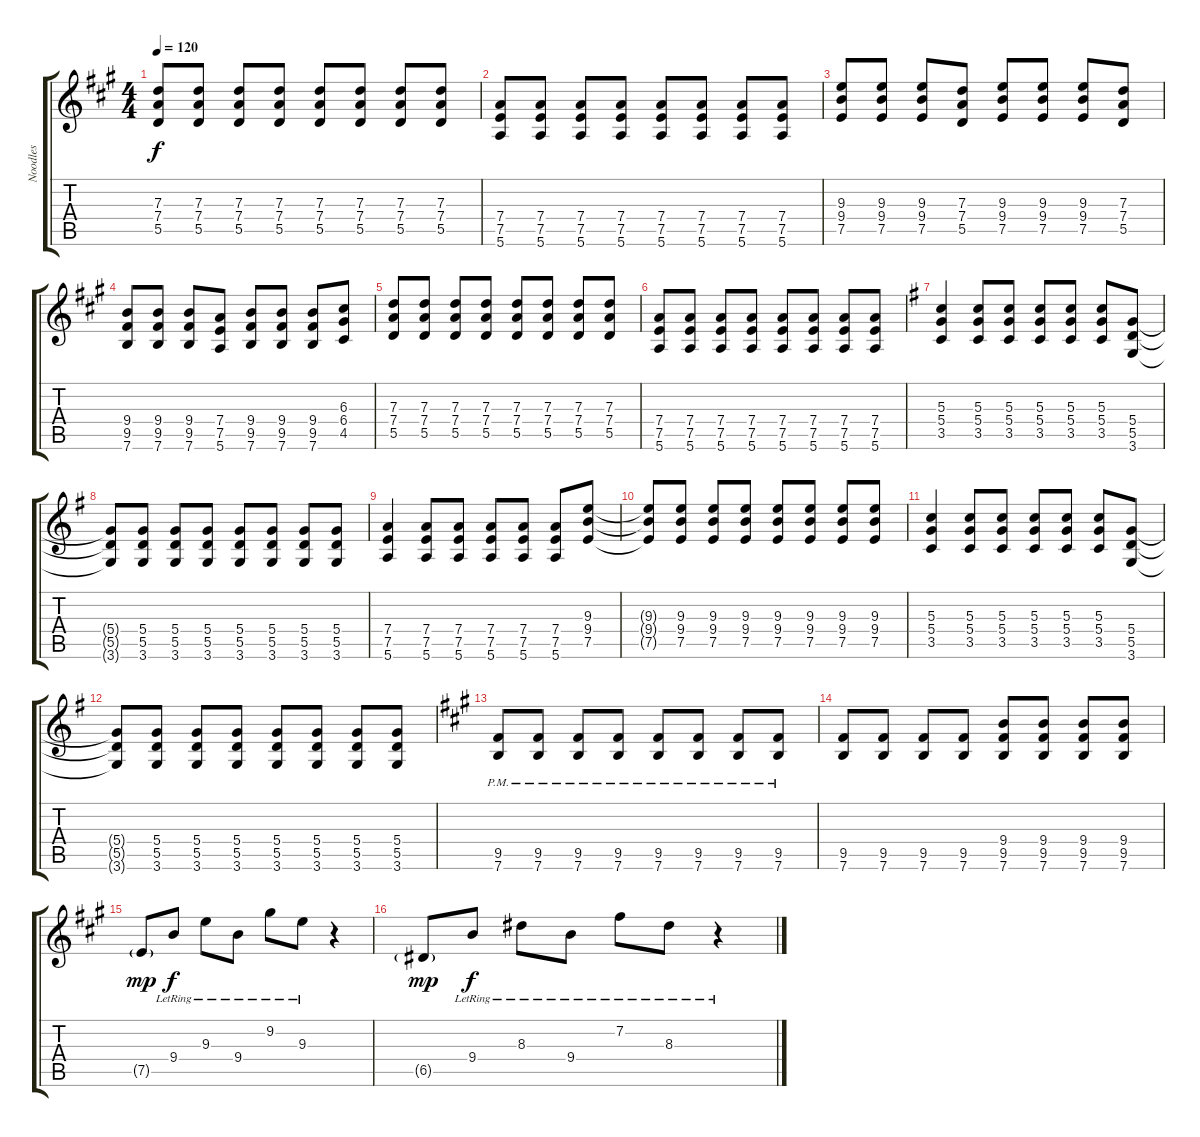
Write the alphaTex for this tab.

\track ("Noodles" "Noodles") {instrument overdrivenguitar}
\staff {score tabs}
\tuning (E4 B3 G3 D3 A2 E2) {hide}
\ts (4 4)
\tempo 120
\clef g2
\ks a
(7.3 7.4 5.5).8{dy f} (7.3 7.4 5.5).8 (7.3 7.4 5.5).8 (7.3 7.4 5.5).8 (7.3 7.4 5.5).8 (7.3 7.4 5.5).8 (7.3 7.4 5.5).8 (7.3 7.4 5.5).8 |
(7.4 7.5 5.6).8 (7.4 7.5 5.6).8 (7.4 7.5 5.6).8 (7.4 7.5 5.6).8 (7.4 7.5 5.6).8 (7.4 7.5 5.6).8 (7.4 7.5 5.6).8 (7.4 7.5 5.6).8 |
(9.3 9.4 7.5).8 (9.3 9.4 7.5).8 (9.3 9.4 7.5).8 (7.3 7.4 5.5).8 (9.3 9.4 7.5).8 (9.3 9.4 7.5).8 (9.3 9.4 7.5).8 (7.3 7.4 5.5).8 |
(9.4 9.5 7.6).8 (9.4 9.5 7.6).8 (9.4 9.5 7.6).8 (7.4 7.5 5.6).8 (9.4 9.5 7.6).8 (9.4 9.5 7.6).8 (9.4 9.5 7.6).8 (6.3 6.4 4.5).8 |
(7.3 7.4 5.5).8 (7.3 7.4 5.5).8 (7.3 7.4 5.5).8 (7.3 7.4 5.5).8 (7.3 7.4 5.5).8 (7.3 7.4 5.5).8 (7.3 7.4 5.5).8 (7.3 7.4 5.5).8 |
(7.4 7.5 5.6).8 (7.4 7.5 5.6).8 (7.4 7.5 5.6).8 (7.4 7.5 5.6).8 (7.4 7.5 5.6).8 (7.4 7.5 5.6).8 (7.4 7.5 5.6).8 (7.4 7.5 5.6).8 |
\ks g
(5.3 5.4 3.5).4 (5.3 5.4 3.5).8 (5.3 5.4 3.5).8 (5.3 5.4 3.5).8 (5.3 5.4 3.5).8 (5.3 5.4 3.5).8 (5.4 5.5 3.6).8 |
(5.4{t} 5.5{t} 3.6{t}).8 (5.4 5.5 3.6).8 (5.4 5.5 3.6).8 (5.4 5.5 3.6).8 (5.4 5.5 3.6).8 (5.4 5.5 3.6).8 (5.4 5.5 3.6).8 (5.4 5.5 3.6).8 |
(7.4 7.5 5.6).4 (7.4 7.5 5.6).8 (7.4 7.5 5.6).8 (7.4 7.5 5.6).8 (7.4 7.5 5.6).8 (7.4 7.5 5.6).8 (9.3 9.4 7.5).8 |
(9.3{t} 9.4{t} 7.5{t}).8 (9.3 9.4 7.5).8 (9.3 9.4 7.5).8 (9.3 9.4 7.5).8 (9.3 9.4 7.5).8 (9.3 9.4 7.5).8 (9.3 9.4 7.5).8 (9.3 9.4 7.5).8 |
(5.3 5.4 3.5).4 (5.3 5.4 3.5).8 (5.3 5.4 3.5).8 (5.3 5.4 3.5).8 (5.3 5.4 3.5).8 (5.3 5.4 3.5).8 (5.4 5.5 3.6).8 |
(5.4{t} 5.5{t} 3.6{t}).8 (5.4 5.5 3.6).8 (5.4 5.5 3.6).8 (5.4 5.5 3.6).8 (5.4 5.5 3.6).8 (5.4 5.5 3.6).8 (5.4 5.5 3.6).8 (5.4 5.5 3.6).8 |
\ks a
(9.5{pm} 7.6{pm}).8 (9.5{pm} 7.6{pm}).8 (9.5{pm} 7.6{pm}).8 (9.5{pm} 7.6{pm}).8 (9.5{pm} 7.6{pm}).8 (9.5{pm} 7.6{pm}).8 (9.5{pm} 7.6{pm}).8 (9.5{pm} 7.6{pm}).8 |
(9.5 7.6).8 (9.5 7.6).8 (9.5 7.6).8 (9.5 7.6).8 (9.4 9.5 7.6).8 (9.4 9.5 7.6).8 (9.4 9.5 7.6).8 (9.4 9.5 7.6).8 |
7.5{g}.8{dy mp} 9.4{lr}.8{dy f} 9.3{lr}.8 9.4{lr}.8 9.2{lr}.8 9.3{lr}.8 r.4 |
6.5{g}.8{dy mp} 9.4{lr}.8{dy f} 8.3{lr}.8 9.4{lr}.8 7.2{lr}.8 8.3{lr}.8 r.4
